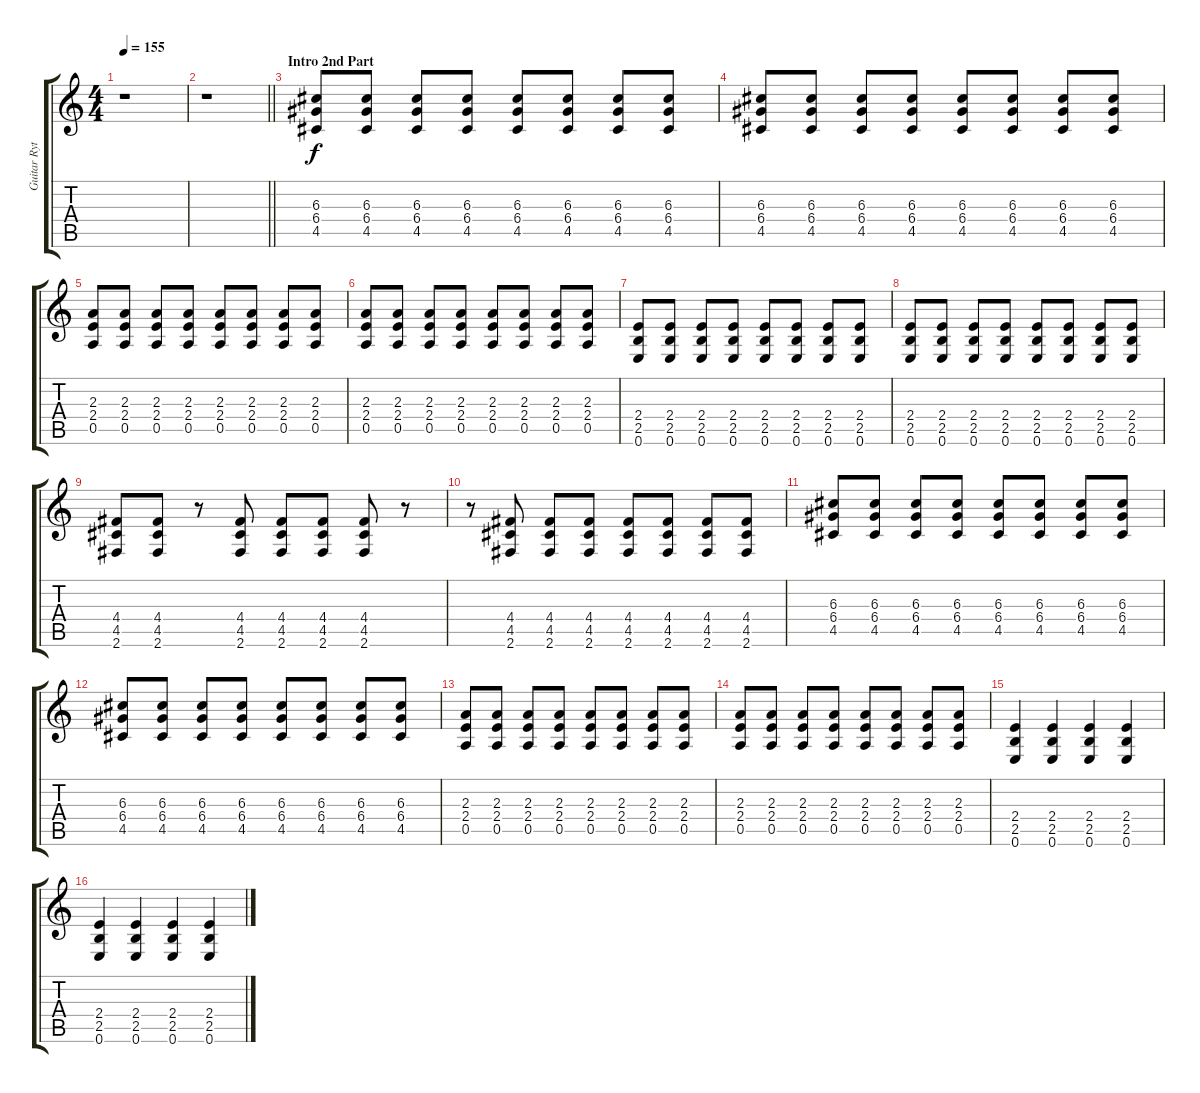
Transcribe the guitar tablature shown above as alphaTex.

\track ("Guitar Rythm" "Guitar Ryt") {instrument acousticguitarsteel}
\staff {score tabs}
\tuning (E4 B3 G3 D3 A2 E2) {hide}
\ts (4 4)
\tempo 155
\clef g2
\ks c
r.1{dy f} |
\barLineRight lightlight
r.1 |
\section ("" "Intro 2nd Part")
(6.3 6.4 4.5).8{instrument distortionguitar} (6.3 6.4 4.5).8 (6.3 6.4 4.5).8 (6.3 6.4 4.5).8 (6.3 6.4 4.5).8 (6.3 6.4 4.5).8 (6.3 6.4 4.5).8 (6.3 6.4 4.5).8 |
(6.3 6.4 4.5).8 (6.3 6.4 4.5).8 (6.3 6.4 4.5).8 (6.3 6.4 4.5).8 (6.3 6.4 4.5).8 (6.3 6.4 4.5).8 (6.3 6.4 4.5).8 (6.3 6.4 4.5).8 |
(2.3 2.4 0.5).8 (2.3 2.4 0.5).8 (2.3 2.4 0.5).8 (2.3 2.4 0.5).8 (2.3 2.4 0.5).8 (2.3 2.4 0.5).8 (2.3 2.4 0.5).8 (2.3 2.4 0.5).8 |
(2.3 2.4 0.5).8 (2.3 2.4 0.5).8 (2.3 2.4 0.5).8 (2.3 2.4 0.5).8 (2.3 2.4 0.5).8 (2.3 2.4 0.5).8 (2.3 2.4 0.5).8 (2.3 2.4 0.5).8 |
(2.4 2.5 0.6).8 (2.4 2.5 0.6).8 (2.4 2.5 0.6).8 (2.4 2.5 0.6).8 (2.4 2.5 0.6).8 (2.4 2.5 0.6).8 (2.4 2.5 0.6).8 (2.4 2.5 0.6).8 |
(2.4 2.5 0.6).8 (2.4 2.5 0.6).8 (2.4 2.5 0.6).8 (2.4 2.5 0.6).8 (2.4 2.5 0.6).8 (2.4 2.5 0.6).8 (2.4 2.5 0.6).8 (2.4 2.5 0.6).8 |
(4.4 4.5 2.6).8 (4.4 4.5 2.6).8 r.8 (4.4 4.5 2.6).8 (4.4 4.5 2.6).8 (4.4 4.5 2.6).8 (4.4 4.5 2.6).8 r.8 |
r.8 (4.4 4.5 2.6).8 (4.4 4.5 2.6).8 (4.4 4.5 2.6).8 (4.4 4.5 2.6).8 (4.4 4.5 2.6).8 (4.4 4.5 2.6).8 (4.4 4.5 2.6).8 |
(6.3 6.4 4.5).8 (6.3 6.4 4.5).8 (6.3 6.4 4.5).8 (6.3 6.4 4.5).8 (6.3 6.4 4.5).8 (6.3 6.4 4.5).8 (6.3 6.4 4.5).8 (6.3 6.4 4.5).8 |
(6.3 6.4 4.5).8 (6.3 6.4 4.5).8 (6.3 6.4 4.5).8 (6.3 6.4 4.5).8 (6.3 6.4 4.5).8 (6.3 6.4 4.5).8 (6.3 6.4 4.5).8 (6.3 6.4 4.5).8 |
(2.3 2.4 0.5).8 (2.3 2.4 0.5).8 (2.3 2.4 0.5).8 (2.3 2.4 0.5).8 (2.3 2.4 0.5).8 (2.3 2.4 0.5).8 (2.3 2.4 0.5).8 (2.3 2.4 0.5).8 |
(2.3 2.4 0.5).8 (2.3 2.4 0.5).8 (2.3 2.4 0.5).8 (2.3 2.4 0.5).8 (2.3 2.4 0.5).8 (2.3 2.4 0.5).8 (2.3 2.4 0.5).8 (2.3 2.4 0.5).8 |
(2.4 2.5 0.6).4 (2.4 2.5 0.6).4 (2.4 2.5 0.6).4 (2.4 2.5 0.6).4 |
(2.4 2.5 0.6).4 (2.4 2.5 0.6).4 (2.4 2.5 0.6).4 (2.4 2.5 0.6).4
